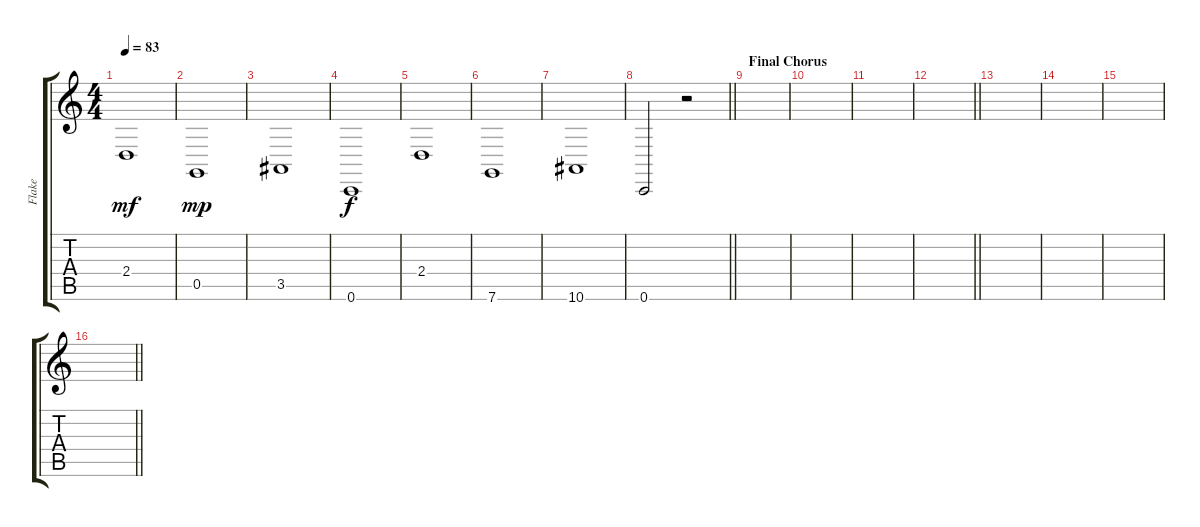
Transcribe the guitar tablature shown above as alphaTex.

\track ("Flake" "Flake") {instrument synthstrings1}
\staff {score tabs}
\tuning (D4 A3 F3 C3 G2 C2) {hide}
\ts (4 4)
\tempo 83
\clef g2
\ks c
2.4.1{dy mf} |
0.5.1{dy mp} |
3.5.1 |
0.6.1{dy f} |
2.4.1 |
7.6.1 |
10.6.1 |
\barLineRight lightlight
0.6.2 r.2 |
\section ("" "Final Chorus")
|
|
|
\barLineRight lightlight
|
|
|
|
\barLineRight lightlight
